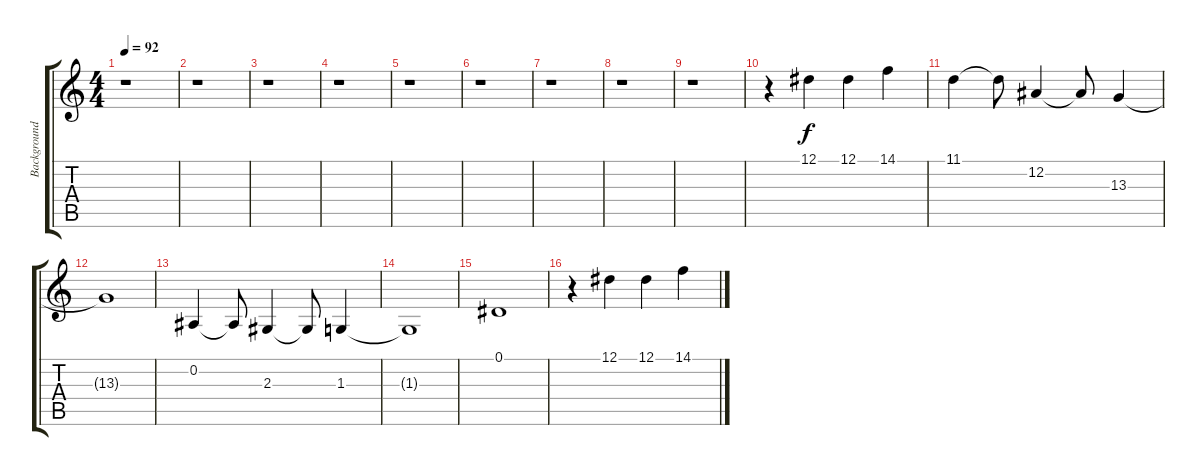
\track ("Background Vocals" "Background") {instrument choiraahs}
\staff {score tabs}
\tuning (Eb4 Bb3 Gb3 Db3 Ab2 Eb2) {hide}
\ts (4 4)
\tempo 92
\clef g2
\ks c
r.1{dy f} |
r.1 |
r.1 |
r.1 |
r.1 |
r.1 |
r.1 |
r.1 |
r.1 |
r.4 12.1.4 12.1.4 14.1.4 |
11.1.4 11.1{t}.8 12.2.4 12.2{t}.8 13.3.4 |
13.3{t}.1 |
0.2.4 0.2{t}.8 2.3.4 2.3{t}.8 1.3.4 |
1.3{t}.1 |
0.1.1 |
r.4 12.1.4 12.1.4 14.1.4
